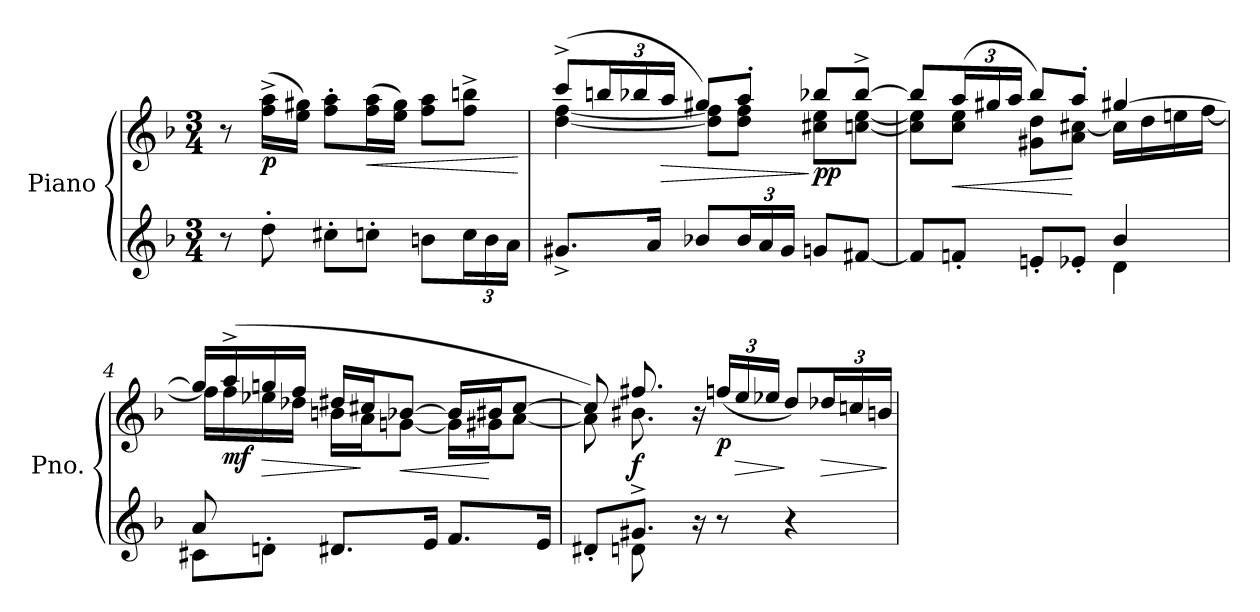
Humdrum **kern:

**kern	**kern	**dynam
*part1	*part1	*part1
*staff2	*staff1	*staff1/2
*I"Piano	*	*
*I'Pno.	*	*
*clefG2	*clefG2	*
*k[b-]	*k[b-]	*
*M3/4	*M3/4	*
*MM100	*MM100	*
=1	=1	=1
8r	8r	.
!	!	!LO:DY:b
8dd'\	(>16ff\^ 16aa\^LL	p
.	16ee\ 16gg#X\JJ)	.
8cc#X'\L	8ff\' 8aa\'L	.
!	!	!LO:HP:b
8ccn'\J	(>16ff\ 16aa\L	<
.	16ee\ 16gg#\JJ)	.
8bn\L	8ff\ 8aa\L	.
*Xbrackettup	*	*
24cc\L	8ff\^ 8bbn\^J	.
24b\	.	.
24a\JJ	.	.
.	.	[
=2	=2	=2
*	*^	*
8.g#X^/L	(>8ccc^/L	[4dd\ [4ff\	.
*	*Xbrackettup	*	*
.	24bbn/L	.	.
.	24bb-X/	.	.
16a/Jk	.	.	.
!	!	!	!LO:HP:b
.	24aa/JJ	.	>
8b-X/L	8gg#X/L)	8dd\] 8ff\]L	.
24b-/L	8aa'/J	8dd\ 8ff\J	.
24a/	.	.	.
24g#i/JJ	.	.	.
!	!	!	!LO:DY:n=1:b
8gn/L	8bb-X/L	8cc#X\ 8ee\L	] pp
[8f#X/J	[8bb-^/J	[8ccn\ [8ee\J	.
=3	=3	=3	=3
*^	*	*	*
8f#/L]	2ryy	8bb-/L]	8cc\] 8ee\]L	.
!	!	!	!	!LO:HP:b
8fn'/J	.	(>24aa/L	8cc\ 8ee\J	<
.	.	24gg#X/	.	.
.	.	24aa/JJ	.	.
8eni'/L	.	8bb-i/L)	8g#X\ 8dd\L	.
8e-X'/J	.	8aa'/J	8a\ [8cc#X\J	[
4b-/	4d\	[4gg#X/	16cc#\LL]	.
.	.	.	16dd\	.
.	.	.	16een\	.
.	.	.	[16ff\JJ	.
!!LO:LB:g=z	!!
=4	=4	=4	=4	=4
8a/	8c#X\L	16gg#/LL]	16ff\LL]	.
!	!	!	!	!LO:DY:b
.	.	(>16aa^/	16ff\	mf
!	!	!	!	!LO:HP:b
8ryy	8dni'\J	16ggn/	16ee-X\	>
.	.	16ff/JJ	16dd-X\JJ	.
8.d#X/L	2ryy	16dd#X/LL	16bn\LL	.
.	.	16cc#X/J	16a\J	]
!	!	!	!	!LO:HP:b
.	.	[8b-X/J	[8gn\J	<
16e/Jk	.	.	.	.
8.f/L	.	16b-/LL]	16g\LL]	.
.	.	16b#X/J	16g#X\J	[
.	.	[8cc#/J	[8a\J	.
16e/Jk	.	.	.	.
=5	=5	=5	=5	=5
8d#X'/L	8ryy	8cc#/])	8a\]	.
!	!	!	!	!LO:DY:b
8.g#X^/J	8dn\	8.ff#X/	8.b#X\	f
.	2ryy	.	.	.
16r	.	16r	4..ryy	.
!	!	!	!	!LO:DY:b
8r	.	(<24ffn/LL	.	p
!	!	!	!	!LO:HP:b
.	.	24ee/	.	>
.	.	24ee-X/JJ	.	.
4r	.	8dd/L)	.	]
!	!	!	!	!LO:HP:b
.	.	24dd-X/L	.	>
.	.	24ccn/	.	.
.	.	24bn/JJ	.	.
*v	*v	*	*	*
*	*v	*v	*
.	.	]
=	=	=
*-	*-	*-
